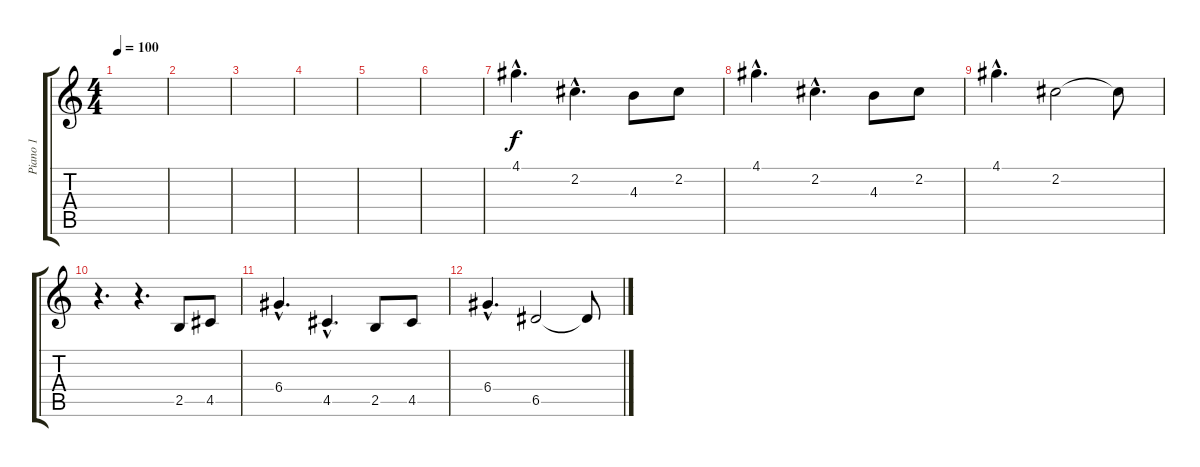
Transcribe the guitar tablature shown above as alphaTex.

\track ("Piano 1" "Piano 1") {instrument brightacousticpiano}
\staff {score tabs}
\tuning (E5 B4 G4 D4 A3 E3) {hide}
\ts (4 4)
\tempo 100
\clef g2
\ks c
|
|
|
|
|
|
4.1{hac}.4{d} 2.2{hac}.4{d} 4.3.8 2.2.8 |
4.1{hac}.4{d} 2.2{hac}.4{d} 4.3.8 2.2.8 |
4.1{hac}.4{d} 2.2.2 2.2{t}.8 |
r.4{d} r.4{d} 2.5.8 4.5.8 |
6.4{hac}.4{d} 4.5{hac}.4{d} 2.5.8 4.5.8 |
6.4{hac}.4{d} 6.5.2 6.5{t}.8
